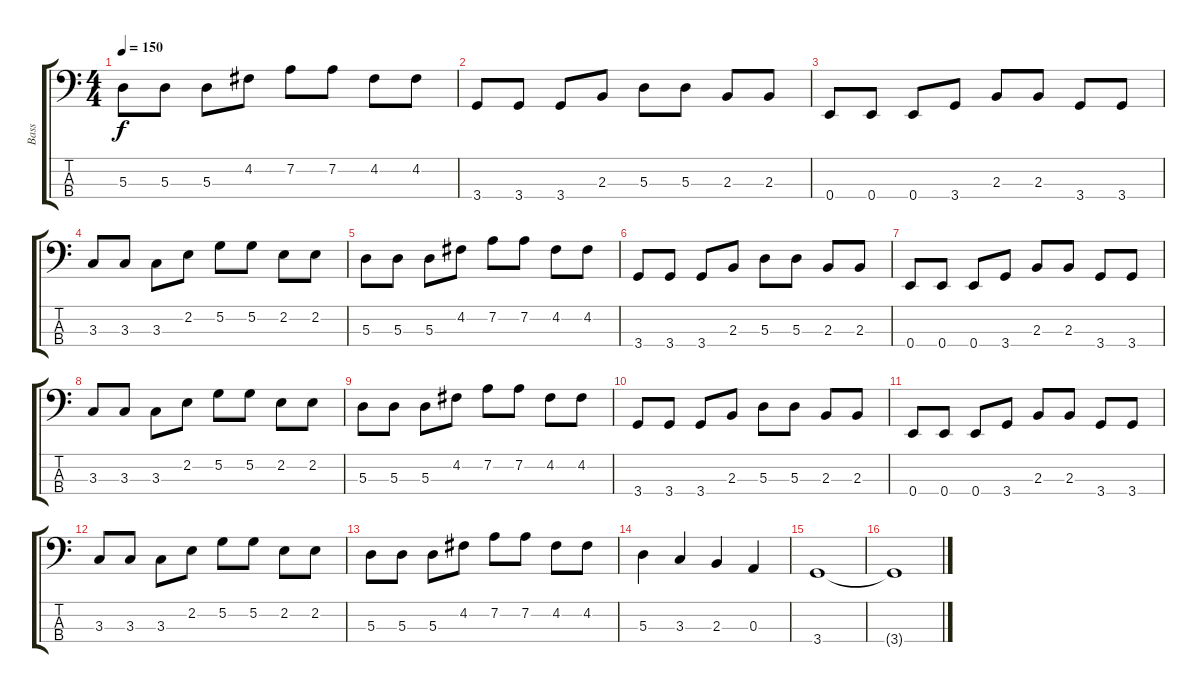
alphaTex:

\track ("Bass" "Bass") {instrument electricbassfinger}
\staff {score tabs}
\tuning (G2 D2 A1 E1) {hide}
\ts (4 4)
\tempo 150
\clef f4
\ks c
5.3.8{dy f} 5.3.8 5.3.8 4.2.8 7.2.8 7.2.8 4.2.8 4.2.8 |
3.4.8 3.4.8 3.4.8 2.3.8 5.3.8 5.3.8 2.3.8 2.3.8 |
0.4.8 0.4.8 0.4.8 3.4.8 2.3.8 2.3.8 3.4.8 3.4.8 |
3.3.8 3.3.8 3.3.8 2.2.8 5.2.8 5.2.8 2.2.8 2.2.8 |
5.3.8 5.3.8 5.3.8 4.2.8 7.2.8 7.2.8 4.2.8 4.2.8 |
3.4.8 3.4.8 3.4.8 2.3.8 5.3.8 5.3.8 2.3.8 2.3.8 |
0.4.8 0.4.8 0.4.8 3.4.8 2.3.8 2.3.8 3.4.8 3.4.8 |
3.3.8 3.3.8 3.3.8 2.2.8 5.2.8 5.2.8 2.2.8 2.2.8 |
5.3.8 5.3.8 5.3.8 4.2.8 7.2.8 7.2.8 4.2.8 4.2.8 |
3.4.8 3.4.8 3.4.8 2.3.8 5.3.8 5.3.8 2.3.8 2.3.8 |
0.4.8 0.4.8 0.4.8 3.4.8 2.3.8 2.3.8 3.4.8 3.4.8 |
3.3.8 3.3.8 3.3.8 2.2.8 5.2.8 5.2.8 2.2.8 2.2.8 |
5.3.8 5.3.8 5.3.8 4.2.8 7.2.8 7.2.8 4.2.8 4.2.8 |
5.3.4 3.3.4 2.3.4 0.3.4 |
3.4.1 |
3.4{t}.1
